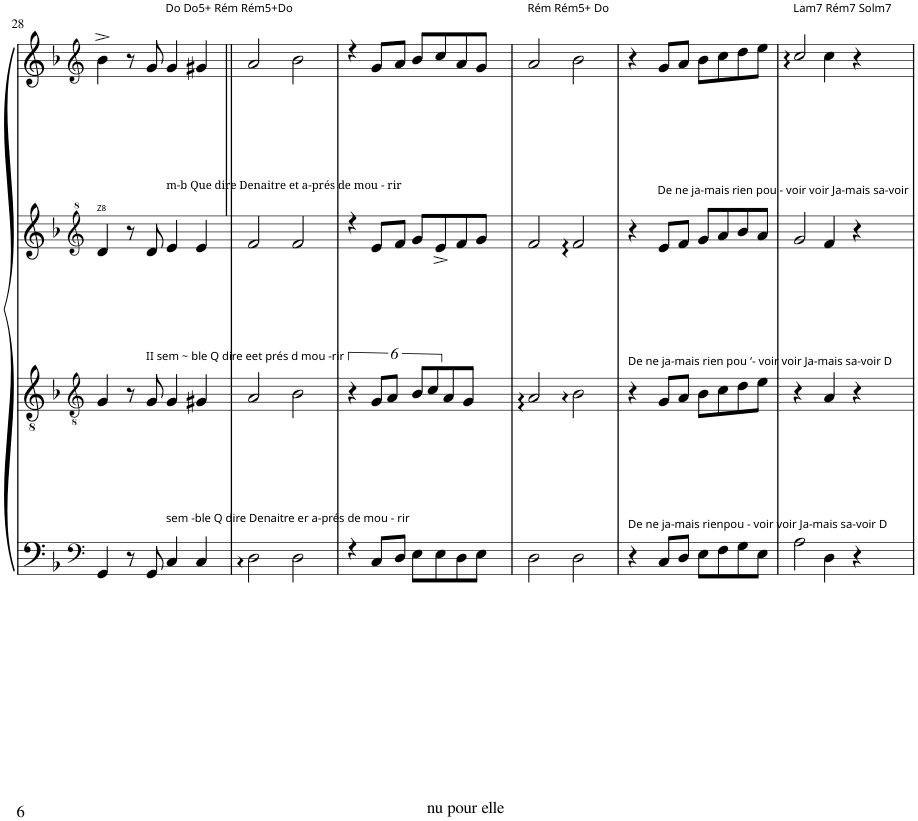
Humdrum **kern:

**kern	**kern	**kern	**kern
*part1	*part1	*part1	*part1
*staff4	*staff3	*staff2	*staff1
!!LO:PB:g=z
*clefF4	*clefGv2	*clefG^2	*clefG2
*k[b-]	*k[b-]	*k[b-]	*k[b-]
*M2/2	*M2/2	*M2/2	*M2/2
=28	=28	=28	=28
!	!	!	!LO:TX:b:t=Z8
4GG/	4G/	4dd/	4b-^\
8r	8r	8r	8r
!	!	!LO:TX:b:t=II sem ~ ble Q dire eet prés d mou -rir	!
8GG/	8G/	8dd/	8g/
!	!	!	!LO:TX:a:t=Do Do5+ Rém Rém5+Do
!	!	!	!LO:TX:b:t=m-b Que dire Denaitre et a-prés de mou - rir
!	!LO:TX:b:t=sem -ble Q dire Denaitre er a-prés de mou - rir	!	!
4C/	4G/	4ee/	4g/
4C/	4G#X/	4ee/	4g#X/
=29||	=29||	=29||	=29||
2D\	2A/	2ff/	2a/
2D\	2B-\	2ff/	2b-\
=30	=30	=30	=30
*^	*	*^	*^
4r	6ryy	6r	4r	6ryy	4r	6ryy
.	8C/L	12G/L	.	8ee/L	.	8g/L
!LO:N:vis=16.	!	!	!LO:N:vis=16.	!	!LO:N:vis=16.	!
12ryy	.	12A/J	12ryy	.	12ryy	.
.	8D/J	.	.	8ff/J	.	8a/J
8E\L	.	12B-/L	8gg/L	.	8b-/L	.
.	12%7ryy	12c/	.	12%7ryy	.	12%7ryy
8E\	.	.	8ee^/	.	8cc/	.
.	.	8A/	.	.	.	.
8D\	.	.	8ff/	.	8a/	.
.	.	8G/J	.	.	.	.
8E\J	.	.	8gg/J	.	8g/J	.
.	.	4ryy	.	.	.	.
!LO:N:vis=8.	!	!	!LO:N:vis=8.	!	!LO:N:vis=8.	!
6ryy	.	.	6ryy	.	6ryy	.
*	*	*	*v	*v	*	*
*v	*v	*	*	*v	*v
=31	=31	=31	=31
!	!	!	!LO:TX:a:t=Rém Rém5+ Do
2D\	2A/	2ff/	2a/
2D\	2B-\	2ff/	2b-\
=32	=32	=32	=32
!	!	!LO:TX:b:t=De ne ja-mais rien pou ‘- voir voir Ja-mais sa-voir D	!
!	!LO:TX:b:t=De ne ja-mais rienpou - voir voir Ja-mais sa-voir D	!	!
4r	4r	4r	4r
!	!	!	!LO:TX:b:t=De ne ja-mais rien pou - voir voir Ja-mais sa-voir
8C/L	8G/L	8ee/L	8g/L
8D/J	8A/J	8ff/J	8a/J
8E\L	8B-\L	8gg/L	8b-\L
8F\	8c\	8aa/	8cc\
8G\	8d\	8bb-/	8dd\
8E\J	8e\J	8aa/J	8ee\J
=33	=33	=33	=33
*^	*	*^	*^
!	!	!	!	!	!LO:TX:a:t=Lam7 Rém7 Solm7	!
2A\	4ryy	4r	2gg/	4ryy	2cc/	4ryy
.	4D\	4A/	.	4ff/	.	4cc\
4r	2ryy	4r	4r	2ryy	4r	2ryy
4ryy	.	4ryy	4ryy	.	4ryy	.
*	*	*	*v	*v	*	*
*v	*v	*	*	*v	*v
=	=	=	=
*-	*-	*-	*-
